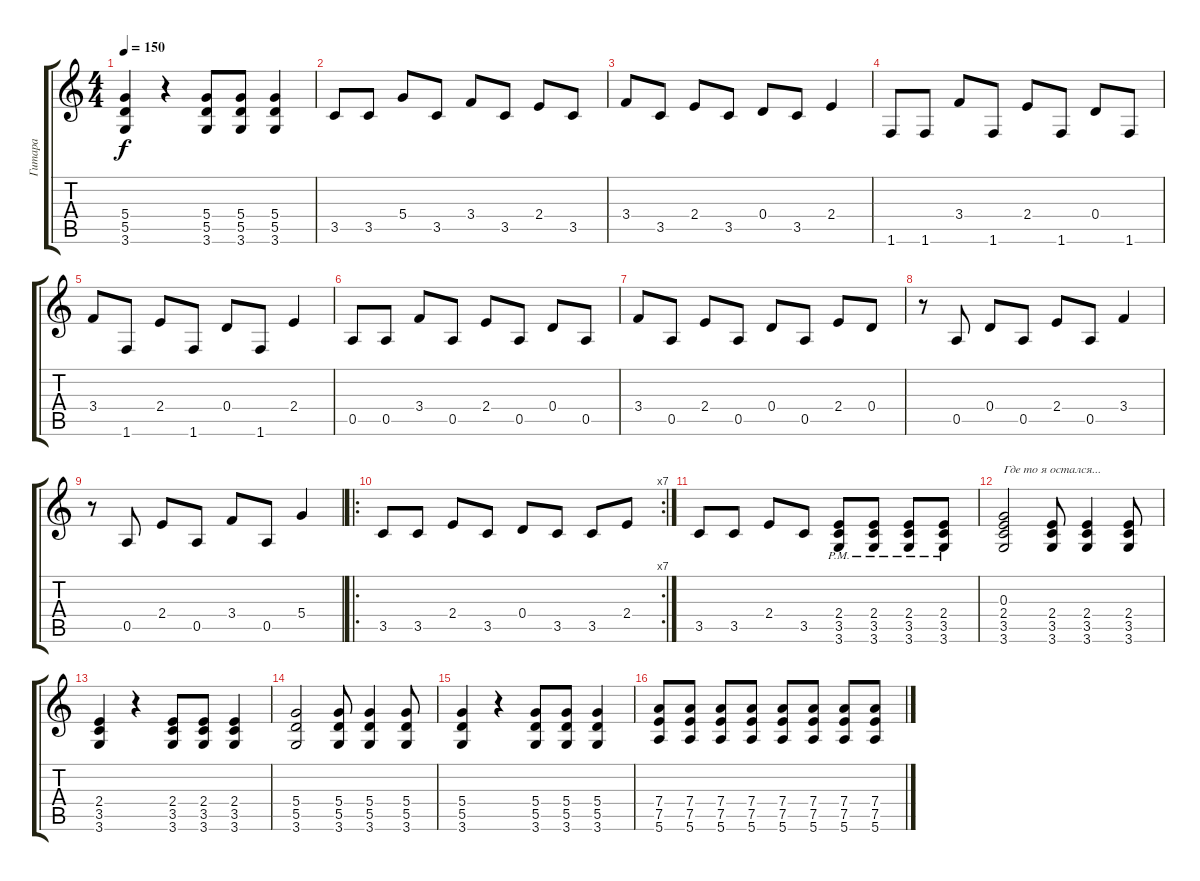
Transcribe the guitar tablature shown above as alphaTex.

\track ("Гитара" "Гитара") {instrument acousticguitarsteel}
\staff {score tabs}
\tuning (E4 B3 G3 D3 A2 E2) {hide}
\ts (4 4)
\tempo 150
\clef g2
\ks c
(5.4 5.5 3.6).4{dy f} r.4 (5.4 5.5 3.6).8 (5.4 5.5 3.6).8 (5.4 5.5 3.6).4 |
3.5.8 3.5.8 5.4.8 3.5.8 3.4.8 3.5.8 2.4.8 3.5.8 |
3.4.8 3.5.8 2.4.8 3.5.8 0.4.8 3.5.8 2.4.4 |
1.6.8 1.6.8 3.4.8 1.6.8 2.4.8 1.6.8 0.4.8 1.6.8 |
3.4.8 1.6.8 2.4.8 1.6.8 0.4.8 1.6.8 2.4.4 |
0.5.8 0.5.8 3.4.8 0.5.8 2.4.8 0.5.8 0.4.8 0.5.8 |
3.4.8 0.5.8 2.4.8 0.5.8 0.4.8 0.5.8 2.4.8 0.4.8 |
r.8 0.5.8 0.4.8 0.5.8 2.4.8 0.5.8 3.4.4 |
r.8 0.5.8 2.4.8 0.5.8 3.4.8 0.5.8 5.4.4 |
\ro
\rc 7
3.5.8 3.5.8 2.4.8 3.5.8 0.4.8 3.5.8 3.5.8 2.4.8 |
3.5.8 3.5.8 2.4.8 3.5.8 (2.4 3.5 3.6{pm}).8 (2.4 3.5 3.6{pm}).8 (2.4 3.5 3.6{pm}).8 (2.4 3.5 3.6{pm}).8 |
(0.3 2.4 3.5 3.6).2{txt "Где то я остался..."} (2.4 3.5 3.6).8 (2.4 3.5 3.6).4 (2.4 3.5 3.6).8 |
(2.4 3.5 3.6).4 r.4 (2.4 3.5 3.6).8 (2.4 3.5 3.6).8 (2.4 3.5 3.6).4 |
(5.4 5.5 3.6).2 (5.4 5.5 3.6).8 (5.4 5.5 3.6).4 (5.4 5.5 3.6).8 |
(5.4 5.5 3.6).4 r.4 (5.4 5.5 3.6).8 (5.4 5.5 3.6).8 (5.4 5.5 3.6).4 |
(7.4 7.5 5.6).8 (7.4 7.5 5.6).8 (7.4 7.5 5.6).8 (7.4 7.5 5.6).8 (7.4 7.5 5.6).8 (7.4 7.5 5.6).8 (7.4 7.5 5.6).8 (7.4 7.5 5.6).8
